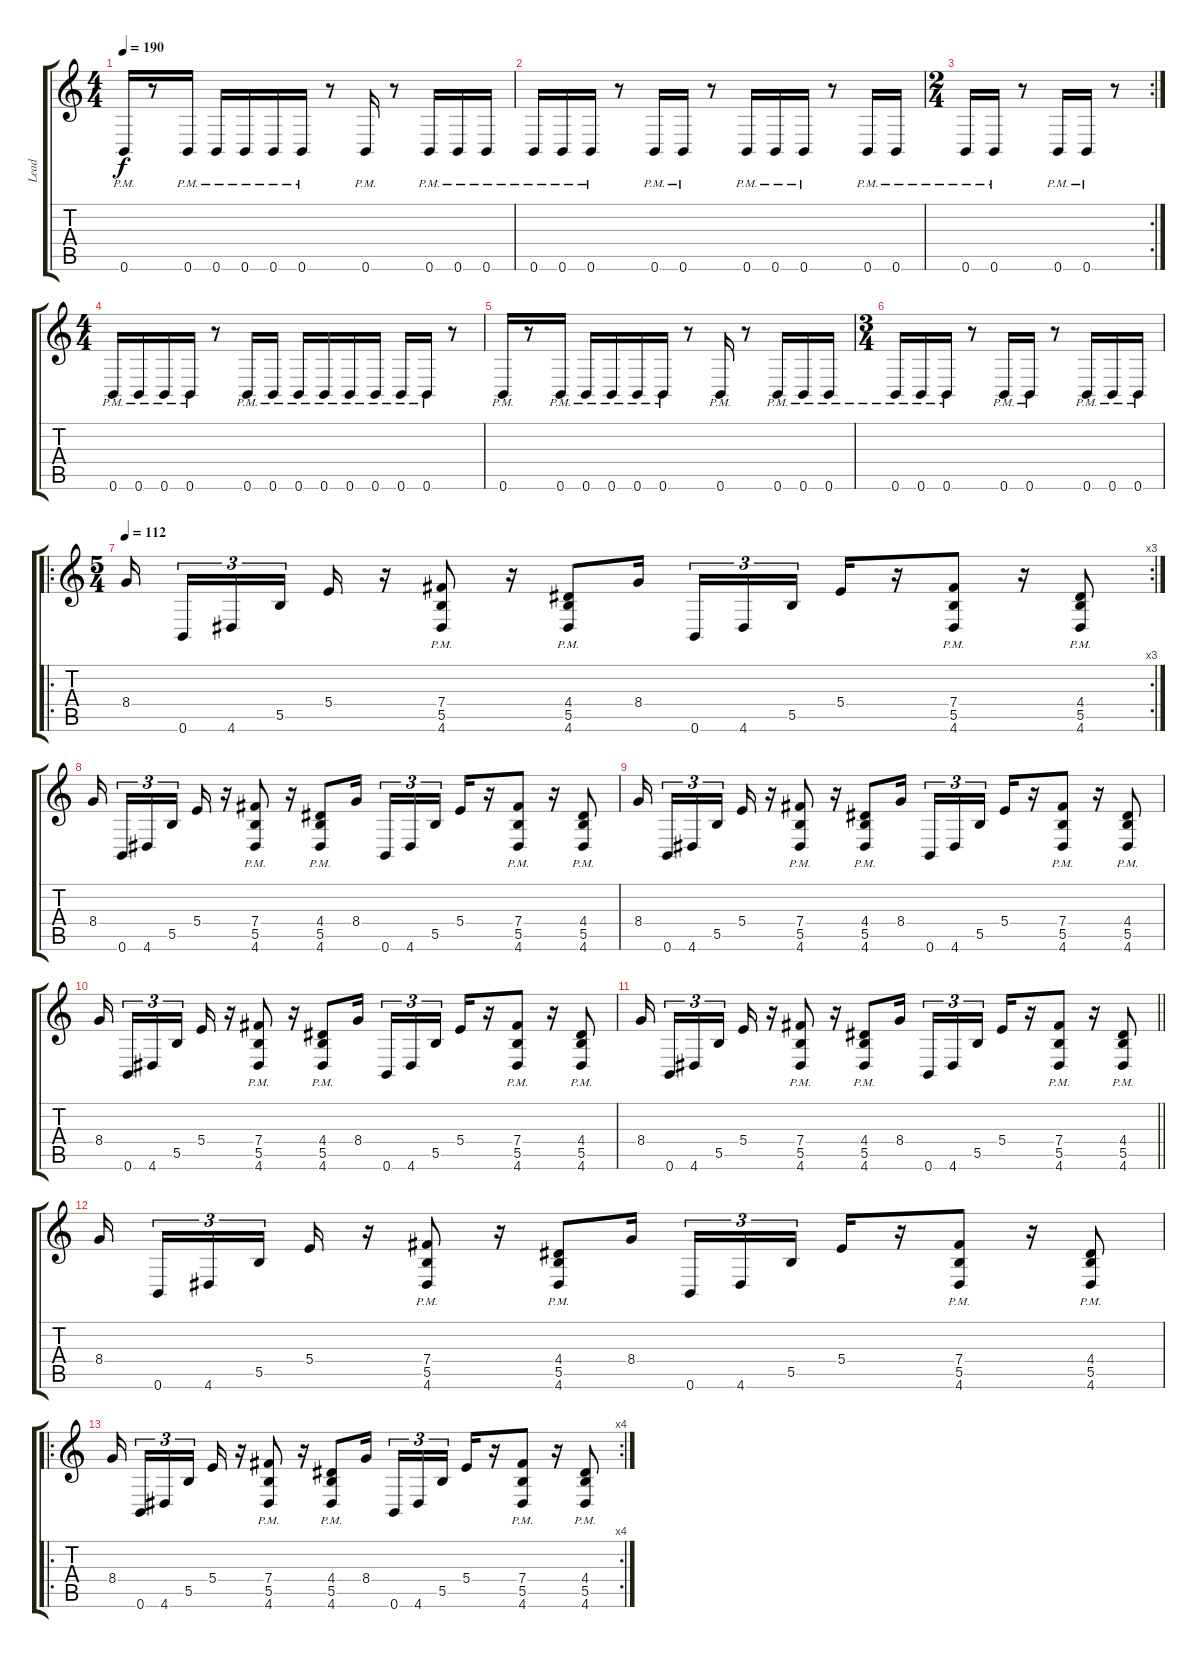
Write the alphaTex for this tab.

\track ("Lead" "Lead") {instrument distortionguitar}
\staff {score tabs}
\tuning (Db4 Ab3 E3 B2 Gb2 B1) {hide}
\ts (4 4)
\tempo 190
\clef g2
\ks c
0.6{pm}.16{dy f} r.8 0.6{pm}.16 0.6{pm}.16 0.6{pm}.16 0.6{pm}.16 0.6{pm}.16 r.8 0.6{pm}.16 r.8 0.6{pm}.16 0.6{pm}.16 0.6{pm}.16 |
0.6{pm}.16 0.6{pm}.16 0.6{pm}.16 r.8 0.6{pm}.16 0.6{pm}.16 r.8 0.6{pm}.16 0.6{pm}.16 0.6{pm}.16 r.8 0.6{pm}.16 0.6{pm}.16 |
\rc 2
\ts (2 4)
0.6{pm}.16 0.6{pm}.16 r.8 0.6{pm}.16 0.6{pm}.16 r.8 |
\ts (4 4)
0.6{pm}.16 0.6{pm}.16 0.6{pm}.16 0.6{pm}.16 r.8 0.6{pm}.16 0.6{pm}.16 0.6{pm}.16 0.6{pm}.16 0.6{pm}.16 0.6{pm}.16 0.6{pm}.16 0.6{pm}.16 r.8 |
0.6{pm}.16 r.8 0.6{pm}.16 0.6{pm}.16 0.6{pm}.16 0.6{pm}.16 0.6{pm}.16 r.8 0.6{pm}.16 r.8 0.6{pm}.16 0.6{pm}.16 0.6{pm}.16 |
\ts (3 4)
0.6{pm}.16 0.6{pm}.16 0.6{pm}.16 r.8 0.6{pm}.16 0.6{pm}.16 r.8 0.6{pm}.16 0.6{pm}.16 0.6{pm}.16 |
\ro
\rc 3
\ts (5 4)
\tempo 112
8.4.16{beam splitsecondary} 0.6.16{tu (3 2)} 4.6.16{tu (3 2)} 5.5.16{tu (3 2) beam splitsecondary} 5.4.16 r.16 (7.4{pm} 5.5{pm} 4.6{pm}).8 r.16 (4.4{pm} 5.5{pm} 4.6{pm}).8 8.4.16{beam splitsecondary} 0.6.16{tu (3 2)} 4.6.16{tu (3 2)} 5.5.16{tu (3 2)} 5.4.16 r.16 (7.4{pm} 5.5{pm} 4.6{pm}).8 r.16 (4.4{pm} 5.5{pm} 4.6{pm}).8 |
8.4.16{beam splitsecondary} 0.6.16{tu (3 2)} 4.6.16{tu (3 2)} 5.5.16{tu (3 2) beam splitsecondary} 5.4.16 r.16 (7.4{pm} 5.5{pm} 4.6{pm}).8 r.16 (4.4{pm} 5.5{pm} 4.6{pm}).8 8.4.16{beam splitsecondary} 0.6.16{tu (3 2)} 4.6.16{tu (3 2)} 5.5.16{tu (3 2)} 5.4.16 r.16 (7.4{pm} 5.5{pm} 4.6{pm}).8 r.16 (4.4{pm} 5.5{pm} 4.6{pm}).8 |
8.4.16{beam splitsecondary} 0.6.16{tu (3 2)} 4.6.16{tu (3 2)} 5.5.16{tu (3 2) beam splitsecondary} 5.4.16 r.16 (7.4{pm} 5.5{pm} 4.6{pm}).8 r.16 (4.4{pm} 5.5{pm} 4.6{pm}).8 8.4.16{beam splitsecondary} 0.6.16{tu (3 2)} 4.6.16{tu (3 2)} 5.5.16{tu (3 2)} 5.4.16 r.16 (7.4{pm} 5.5{pm} 4.6{pm}).8 r.16 (4.4{pm} 5.5{pm} 4.6{pm}).8 |
8.4.16{beam splitsecondary} 0.6.16{tu (3 2)} 4.6.16{tu (3 2)} 5.5.16{tu (3 2) beam splitsecondary} 5.4.16 r.16 (7.4{pm} 5.5{pm} 4.6{pm}).8 r.16 (4.4{pm} 5.5{pm} 4.6{pm}).8 8.4.16{beam splitsecondary} 0.6.16{tu (3 2)} 4.6.16{tu (3 2)} 5.5.16{tu (3 2)} 5.4.16 r.16 (7.4{pm} 5.5{pm} 4.6{pm}).8 r.16 (4.4{pm} 5.5{pm} 4.6{pm}).8 |
\barLineRight lightlight
8.4.16{beam splitsecondary} 0.6.16{tu (3 2)} 4.6.16{tu (3 2)} 5.5.16{tu (3 2) beam splitsecondary} 5.4.16 r.16 (7.4{pm} 5.5{pm} 4.6{pm}).8 r.16 (4.4{pm} 5.5{pm} 4.6{pm}).8 8.4.16{beam splitsecondary} 0.6.16{tu (3 2)} 4.6.16{tu (3 2)} 5.5.16{tu (3 2)} 5.4.16 r.16 (7.4{pm} 5.5{pm} 4.6{pm}).8 r.16 (4.4{pm} 5.5{pm} 4.6{pm}).8 |
8.4.16{beam splitsecondary} 0.6.16{tu (3 2)} 4.6.16{tu (3 2)} 5.5.16{tu (3 2) beam splitsecondary} 5.4.16 r.16 (7.4{pm} 5.5{pm} 4.6{pm}).8 r.16 (4.4{pm} 5.5{pm} 4.6{pm}).8 8.4.16{beam splitsecondary} 0.6.16{tu (3 2)} 4.6.16{tu (3 2)} 5.5.16{tu (3 2)} 5.4.16 r.16 (7.4{pm} 5.5{pm} 4.6{pm}).8 r.16 (4.4{pm} 5.5{pm} 4.6{pm}).8 |
\ro
\rc 4
8.4.16{beam splitsecondary} 0.6.16{tu (3 2)} 4.6.16{tu (3 2)} 5.5.16{tu (3 2) beam splitsecondary} 5.4.16 r.16 (7.4{pm} 5.5{pm} 4.6{pm}).8 r.16 (4.4{pm} 5.5{pm} 4.6{pm}).8 8.4.16{beam splitsecondary} 0.6.16{tu (3 2)} 4.6.16{tu (3 2)} 5.5.16{tu (3 2)} 5.4.16 r.16 (7.4{pm} 5.5{pm} 4.6{pm}).8 r.16 (4.4{pm} 5.5{pm} 4.6{pm}).8
